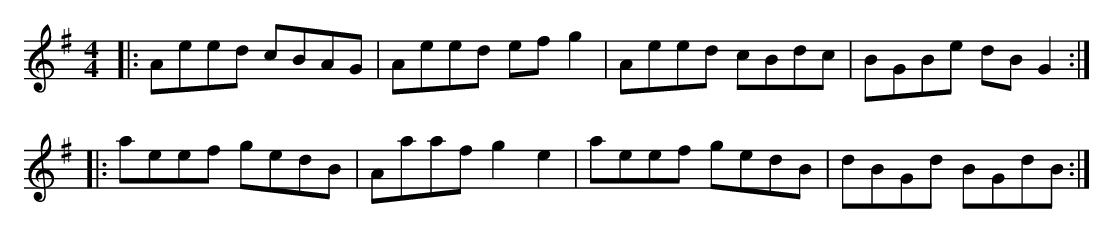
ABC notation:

X:1
M:4/4
K:Ador
|:Aeed cBAG|Aeed ef g2|Aeed cBdc|BGBe dB G2:|
|:aeef gedB|Aaaf g2 e2|aeef gedB|dBGd BGdB:|
